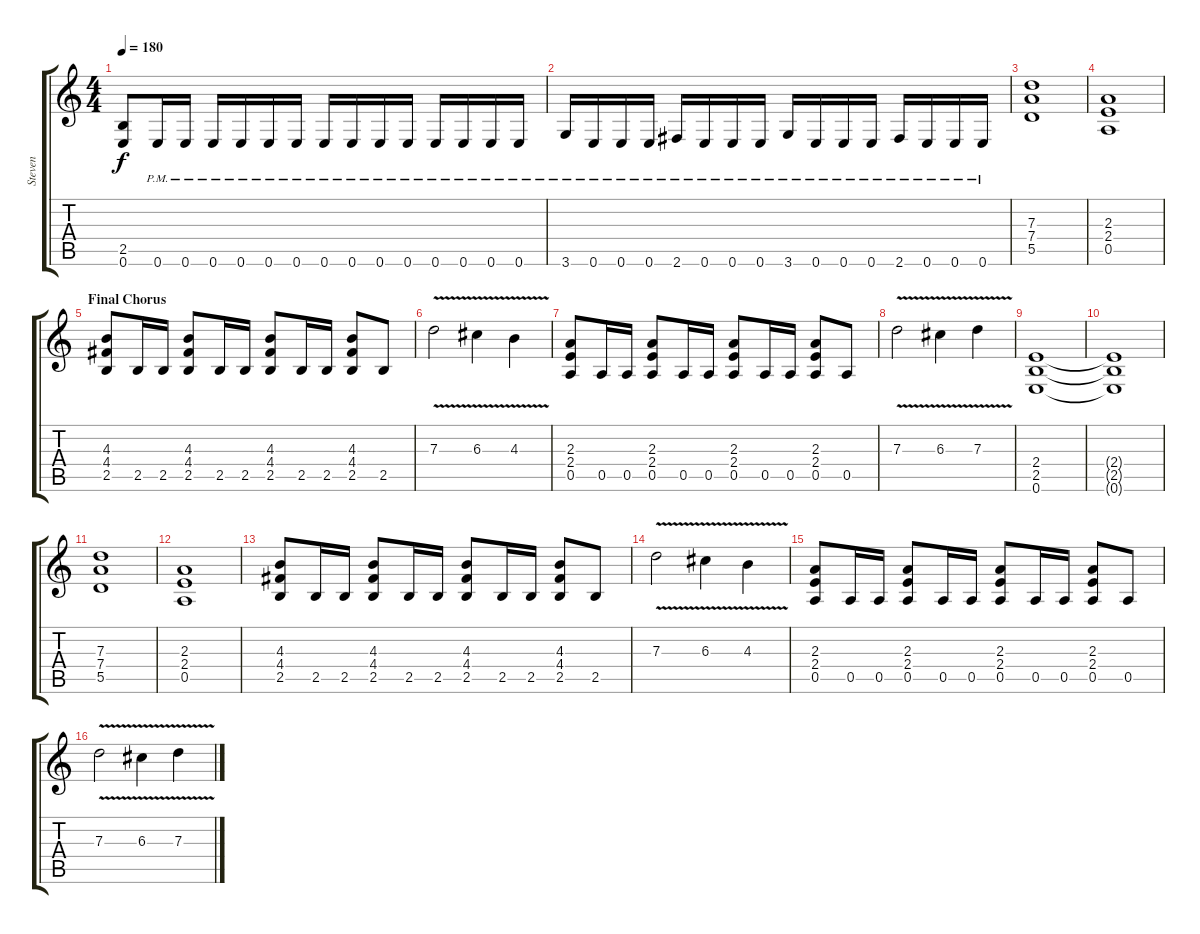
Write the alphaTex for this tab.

\track ("Steven" "Steven") {instrument distortionguitar}
\staff {score tabs}
\tuning (E4 B3 G3 D3 A2 E2) {hide}
\ts (4 4)
\tempo 180
\clef g2
\ks c
(2.5 0.6).8{dy f} 0.6{pm}.16 0.6{pm}.16 0.6{pm}.16 0.6{pm}.16 0.6{pm}.16 0.6{pm}.16 0.6{pm}.16 0.6{pm}.16 0.6{pm}.16 0.6{pm}.16 0.6{pm}.16 0.6{pm}.16 0.6{pm}.16 0.6{pm}.16 |
3.6{pm}.16 0.6{pm}.16 0.6{pm}.16 0.6{pm}.16 2.6{pm}.16 0.6{pm}.16 0.6{pm}.16 0.6{pm}.16 3.6{pm}.16 0.6{pm}.16 0.6{pm}.16 0.6{pm}.16 2.6{pm}.16 0.6{pm}.16 0.6{pm}.16 0.6{pm}.16 |
(7.3 7.4 5.5).1 |
(2.3 2.4 0.5).1 |
\section ("" "Final Chorus")
(4.3 4.4 2.5).8 2.5.16 2.5.16 (4.3 4.4 2.5).8 2.5.16 2.5.16 (4.3 4.4 2.5).8 2.5.16 2.5.16 (4.3 4.4 2.5).8 2.5.8 |
7.3{v}.2 6.3{v}.4 4.3{v}.4 |
(2.3 2.4 0.5).8 0.5.16 0.5.16 (2.3 2.4 0.5).8 0.5.16 0.5.16 (2.3 2.4 0.5).8 0.5.16 0.5.16 (2.3 2.4 0.5).8 0.5.8 |
7.3{v}.2 6.3{v}.4 7.3{v}.4 |
(2.4 2.5 0.6).1 |
(2.4{t} 2.5{t} 0.6{t}).1 |
(7.3 7.4 5.5).1 |
(2.3 2.4 0.5).1 |
(4.3 4.4 2.5).8 2.5.16 2.5.16 (4.3 4.4 2.5).8 2.5.16 2.5.16 (4.3 4.4 2.5).8 2.5.16 2.5.16 (4.3 4.4 2.5).8 2.5.8 |
7.3{v}.2 6.3{v}.4 4.3{v}.4 |
(2.3 2.4 0.5).8 0.5.16 0.5.16 (2.3 2.4 0.5).8 0.5.16 0.5.16 (2.3 2.4 0.5).8 0.5.16 0.5.16 (2.3 2.4 0.5).8 0.5.8 |
7.3{v}.2 6.3{v}.4 7.3{v}.4
